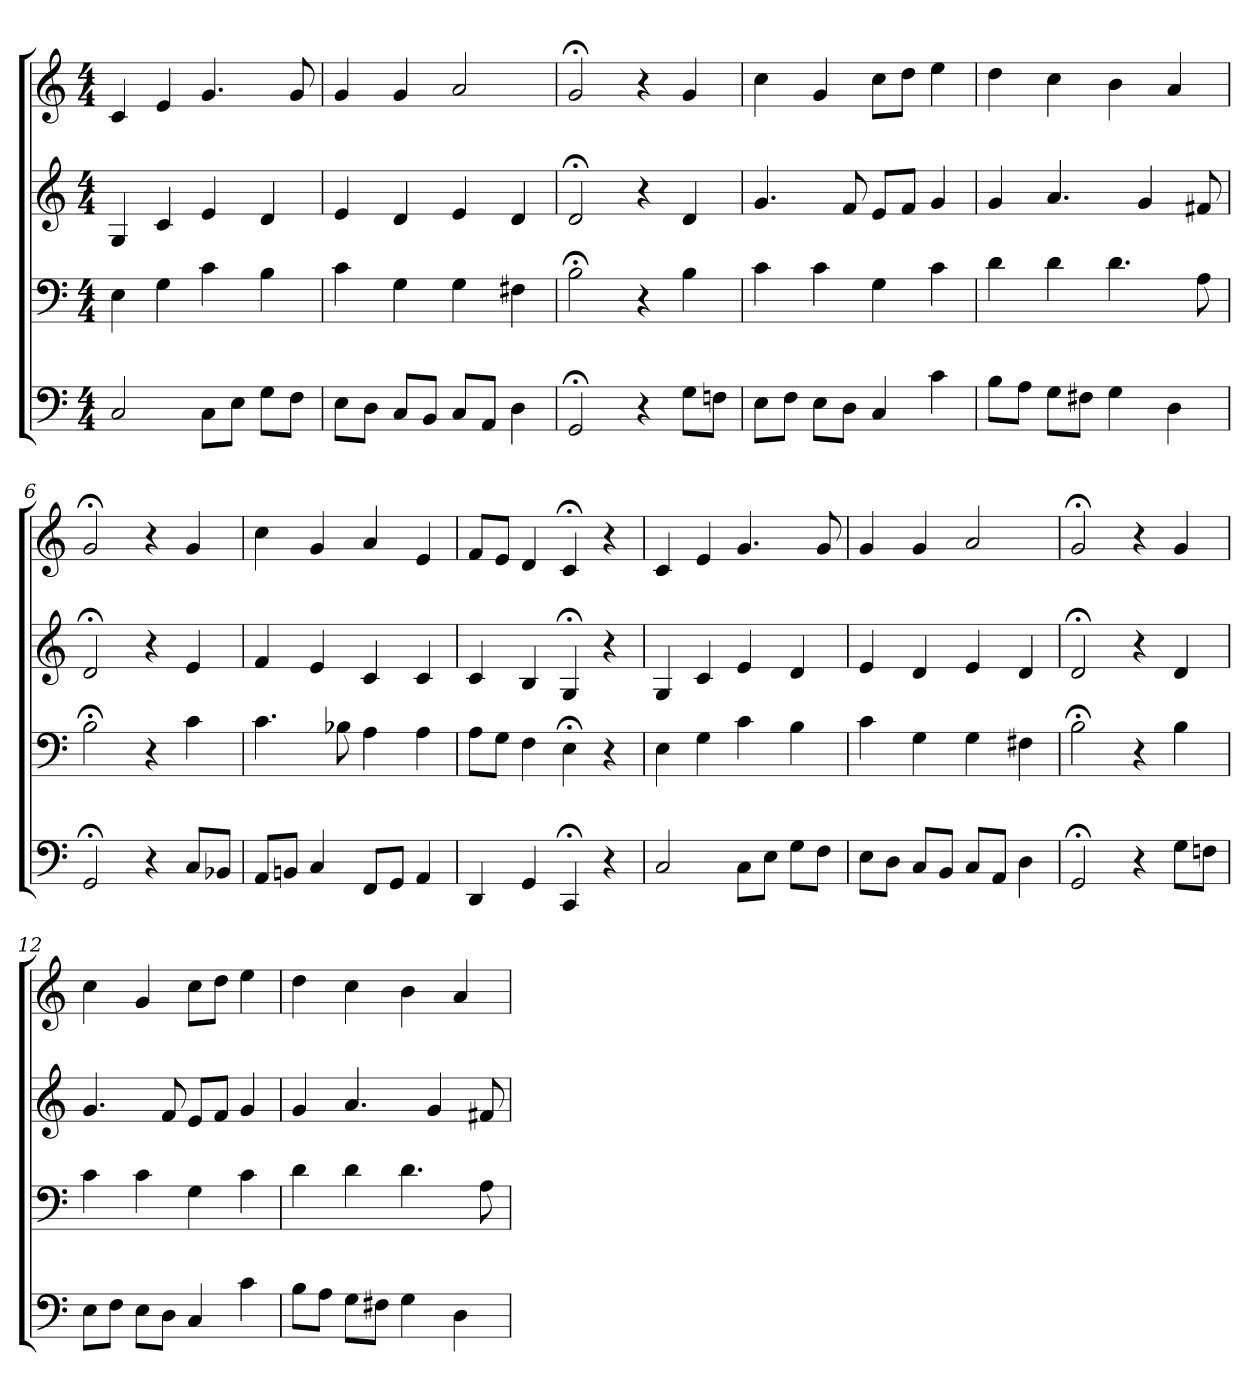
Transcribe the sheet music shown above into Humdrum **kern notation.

**kern	**kern	**kern	**kern
*part4	*part3	*part2	*part1
*staff4	*staff3	*staff2	*staff1
*clefF4	*clefF4	*clefG2	*clefG2
*k[]	*k[]	*k[]	*k[]
*C:	*C:	*C:	*C:
*M4/4	*M4/4	*M4/4	*M4/4
=1	=1	=1	=1
2C	4E	4G	4c
.	4G	4c	4e
8C\L	4c	4e	4.g
8E\J	.	.	.
8G\L	4B	4d	.
8F\J	.	.	8g
=2	=2	=2	=2
8E\L	4c	4e	4g
8D\J	.	.	.
8C/L	4G	4d	4g
8BB/J	.	.	.
8C/L	4G	4e	2a
8AA/J	.	.	.
4D	4F#X	4d	.
=3	=3	=3	=3
2GG;<	2B;<	2d;<	2g;<
4r	4r	4r	4r
8G\L	4B	4d	4g
8Fn\J	.	.	.
=4	=4	=4	=4
8E\L	4c	4.g	4cc
8F\J	.	.	.
8E\L	4c	.	4g
8D\J	.	8f	.
4C	4G	8e/L	8cc\L
.	.	8f/J	8dd\J
4c	4c	4g	4ee
=5	=5	=5	=5
8B\L	4d	4g	4dd
8A\J	.	.	.
8G\L	4d	4.a	4cc
8F#X\J	.	.	.
4G	4.d	.	4b
.	.	4g	.
4D	.	.	4a
.	8A	8f#X	.
=6	=6	=6	=6
2GG;<	2B;<	2d;<	2g;<
4r	4r	4r	4r
8C/L	4c	4e	4g
8BB-X/J	.	.	.
=7	=7	=7	=7
8AA/L	4.c	4f	4cc
8BBn/J	.	.	.
4C	.	4e	4g
.	8B-X	.	.
8FF/L	4A	4c	4a
8GG/J	.	.	.
4AA	4A	4c	4e
=8	=8	=8	=8
4DD	8A\L	4c	8f/L
.	8G\J	.	8e/J
4GG	4F	4B	4d
4CC;<	4E;<	4G;<	4c;<
4r	4r	4r	4r
=9	=9	=9	=9
2C	4E	4G	4c
.	4G	4c	4e
8C\L	4c	4e	4.g
8E\J	.	.	.
8G\L	4B	4d	.
8F\J	.	.	8g
=10	=10	=10	=10
8E\L	4c	4e	4g
8D\J	.	.	.
8C/L	4G	4d	4g
8BB/J	.	.	.
8C/L	4G	4e	2a
8AA/J	.	.	.
4D	4F#X	4d	.
=11	=11	=11	=11
2GG;<	2B;<	2d;<	2g;<
4r	4r	4r	4r
8G\L	4B	4d	4g
8Fn\J	.	.	.
=12	=12	=12	=12
8E\L	4c	4.g	4cc
8F\J	.	.	.
8E\L	4c	.	4g
8D\J	.	8f	.
4C	4G	8e/L	8cc\L
.	.	8f/J	8dd\J
4c	4c	4g	4ee
=13	=13	=13	=13
8B\L	4d	4g	4dd
8A\J	.	.	.
8G\L	4d	4.a	4cc
8F#X\J	.	.	.
4G	4.d	.	4b
.	.	4g	.
4D	.	.	4a
.	8A	8f#X	.
=	=	=	=
*-	*-	*-	*-
